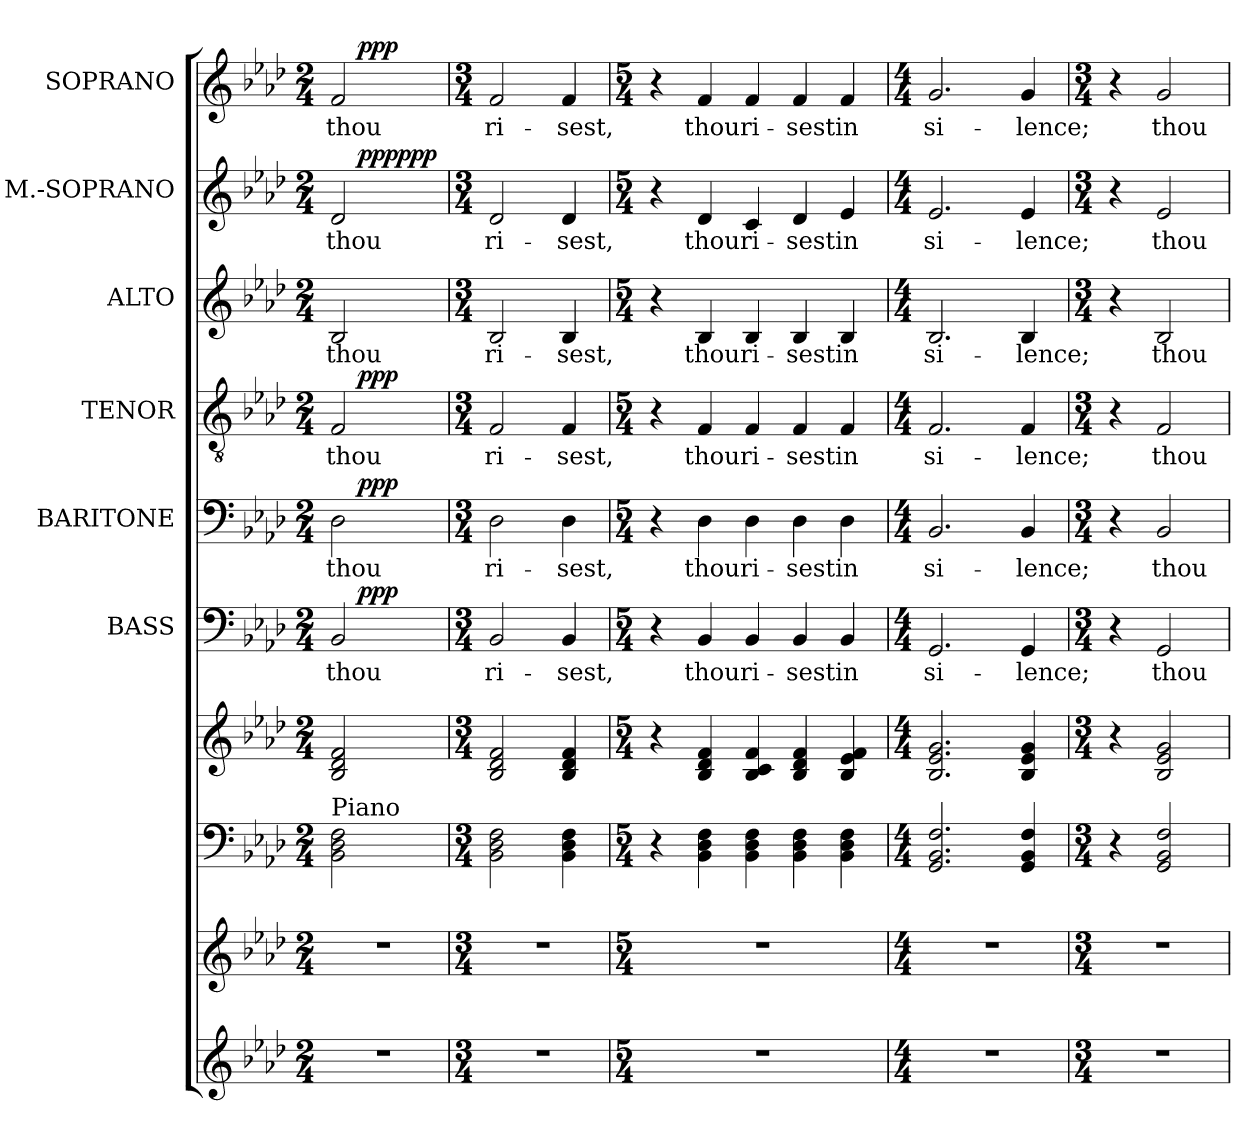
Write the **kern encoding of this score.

**kern	**kern	**kern	**kern	**kern	**text	**dynam	**kern	**text	**dynam	**kern	**text	**dynam	**kern	**text	**kern	**text	**dynam	**kern	**text	**dynam
*part10	*part9	*part8	*part7	*part6	*part6	*part6	*part5	*part5	*part5	*part4	*part4	*part4	*part3	*part3	*part2	*part2	*part2	*part1	*part1	*part1
*staff10	*staff9	*staff8	*staff7	*staff6	*staff6	*staff6	*staff5	*staff5	*staff5	*staff4	*staff4	*staff4	*staff3	*staff3	*staff2	*staff2	*staff2	*staff1	*staff1	*staff1
*	*	*	*	*I"BASS	*	*	*I"BARITONE	*	*	*I"TENOR	*	*	*I"ALTO	*	*I"M.-SOPRANO	*	*	*I"SOPRANO	*	*
!!LO:PB:g=z
*clefG2	*clefG2	*clefF4	*clefG2	*clefF4	*	*	*clefF4	*	*	*clefGv2	*	*	*clefG2	*	*clefG2	*	*	*clefG2	*	*
*k[b-e-a-d-]	*k[b-e-a-d-]	*k[b-e-a-d-]	*k[b-e-a-d-]	*k[b-e-a-d-]	*	*	*k[b-e-a-d-]	*	*	*k[b-e-a-d-]	*	*	*k[b-e-a-d-]	*	*k[b-e-a-d-]	*	*	*k[b-e-a-d-]	*	*
*A-:	*A-:	*A-:	*A-:	*A-:	*	*	*A-:	*	*	*A-:	*	*	*A-:	*	*A-:	*	*	*A-:	*	*
*M2/4	*M2/4	*M2/4	*M2/4	*M2/4	*	*	*M2/4	*	*	*M2/4	*	*	*M2/4	*	*M2/4	*	*	*M2/4	*	*
=1	=1	=1	=1	=1	=1	=1	=1	=1	=1	=1	=1	=1	=1	=1	=1	=1	=1	=1	=1	=1
!	!	!LO:TX:a:t=Piano	!	!	!	!	!	!	!	!	!	!	!	!	!	!	!	!	!	!
!	!	!	!	!	!LO:LY:b	!	!	!LO:LY:b	!	!	!LO:LY:b	!	!	!LO:LY:b	!	!LO:LY:b	!	!	!LO:LY:b	!
*	*	*	*	*^	*	*	*^	*	*	*^	*	*	*	*	*^	*	*	*^	*	*
2r	2r	2BB-\ 2D-\ 2F\	2B-/ 2d-/ 2f/	2BB-/	16.ryy	thou	.	2D-\	16.ryy	thou	.	2F/	16.ryy	thou	.	2B-/	thou	2d-/	16.ryy	thou	.	2f/	16.ryy	thou	.
!	!	!	!	!	!	!	!LO:DY:a	!	!	!	!LO:DY:a	!	!	!	!LO:DY:a	!	!	!	!	!	!LO:DY:a	!	!	!	!
!	!	!	!	!	!	!	!	!	!	!	!	!	!	!	!	!	!	!	!	!	!LO:DY:n=1:b	!	!	!	!LO:DY:a
.	.	.	.	.	4ryy	.	ppp	.	4ryy	.	ppp	.	4ryy	.	ppp	.	.	.	4ryy	.	ppp ppp	.	4ryy	.	ppp
.	.	.	.	.	8ryy	.	.	.	8ryy	.	.	.	8ryy	.	.	.	.	.	8ryy	.	.	.	8ryy	.	.
.	.	.	.	.	32ryy	.	.	.	32ryy	.	.	.	32ryy	.	.	.	.	.	32ryy	.	.	.	32ryy	.	.
*	*	*	*	*v	*v	*	*	*	*	*	*	*v	*v	*	*	*	*	*v	*v	*	*	*v	*v	*	*
*	*	*	*	*	*	*	*v	*v	*	*	*	*	*	*	*	*	*	*	*	*	*
=2	=2	=2	=2	=2	=2	=2	=2	=2	=2	=2	=2	=2	=2	=2	=2	=2	=2	=2	=2	=2
*M3/4	*M3/4	*M3/4	*M3/4	*M3/4	*	*	*M3/4	*	*	*M3/4	*	*	*M3/4	*	*M3/4	*	*	*M3/4	*	*
*	*	*	*	*^	*	*	*^	*	*	*^	*	*	*	*	*^	*	*	*^	*	*
!	!	!	!	!	!	!LO:LY:b	!	!	!	!LO:LY:b	!	!	!	!LO:LY:b	!	!	!LO:LY:b	!	!	!LO:LY:b	!	!	!	!LO:LY:b	!
*	*	*	*	*v	*v	*	*	*	*	*	*	*v	*v	*	*	*	*	*v	*v	*	*	*v	*v	*	*
*	*	*	*	*	*	*	*v	*v	*	*	*	*	*	*	*	*	*	*	*	*	*
2.r	2.r	2BB-\ 2D-\ 2F\	2B-/ 2d-/ 2f/	2BB-/	ri-	.	2D-\	ri-	.	2F/	ri-	.	2B-/	ri-	2d-/	ri-	.	2f/	ri-	.
!	!	!	!	!	!LO:LY:b	!	!	!LO:LY:b	!	!	!LO:LY:b	!	!	!LO:LY:b	!	!LO:LY:b	!	!	!LO:LY:b	!
.	.	4BB-\ 4D-\ 4F\	4B-/ 4d-/ 4f/	4BB-/	-sest,	.	4D-\	-sest,	.	4F/	-sest,	.	4B-/	-sest,	4d-/	-sest,	.	4f/	-sest,	.
=3	=3	=3	=3	=3	=3	=3	=3	=3	=3	=3	=3	=3	=3	=3	=3	=3	=3	=3	=3	=3
*M5/4	*M5/4	*M5/4	*M5/4	*M5/4	*	*	*M5/4	*	*	*M5/4	*	*	*M5/4	*	*M5/4	*	*	*M5/4	*	*
4%5r	4%5r	4r	4r	4r	.	.	4r	.	.	4r	.	.	4r	.	4r	.	.	4r	.	.
!	!	!	!	!	!LO:LY:b	!	!	!LO:LY:b	!	!	!LO:LY:b	!	!	!LO:LY:b	!	!LO:LY:b	!	!	!LO:LY:b	!
.	.	4BB-\ 4D-\ 4F\	4B-/ 4d-/ 4f/	4BB-/	thou	.	4D-\	thou	.	4F/	thou	.	4B-/	thou	4d-/	thou	.	4f/	thou	.
!	!	!	!	!	!LO:LY:b	!	!	!LO:LY:b	!	!	!LO:LY:b	!	!	!LO:LY:b	!	!LO:LY:b	!	!	!LO:LY:b	!
.	.	4BB-\ 4D-\ 4F\	4B-/ 4c/ 4f/	4BB-/	ri-	.	4D-\	ri-	.	4F/	ri-	.	4B-/	ri-	4c/	ri-	.	4f/	ri-	.
!	!	!	!	!	!LO:LY:b	!	!	!LO:LY:b	!	!	!LO:LY:b	!	!	!LO:LY:b	!	!LO:LY:b	!	!	!LO:LY:b	!
.	.	4BB-\ 4D-\ 4F\	4B-/ 4d-/ 4f/	4BB-/	-sest	.	4D-\	-sest	.	4F/	-sest	.	4B-/	-sest	4d-/	-sest	.	4f/	-sest	.
!	!	!	!	!	!LO:LY:b	!	!	!LO:LY:b	!	!	!LO:LY:b	!	!	!LO:LY:b	!	!LO:LY:b	!	!	!LO:LY:b	!
.	.	4BB-\ 4D-\ 4F\	4B-/ 4e-/ 4f/	4BB-/	in	.	4D-\	in	.	4F/	in	.	4B-/	in	4e-/	in	.	4f/	in	.
=4	=4	=4	=4	=4	=4	=4	=4	=4	=4	=4	=4	=4	=4	=4	=4	=4	=4	=4	=4	=4
*M4/4	*M4/4	*M4/4	*M4/4	*M4/4	*	*	*M4/4	*	*	*M4/4	*	*	*M4/4	*	*M4/4	*	*	*M4/4	*	*
!	!	!	!	!	!LO:LY:b	!	!	!LO:LY:b	!	!	!LO:LY:b	!	!	!LO:LY:b	!	!LO:LY:b	!	!	!LO:LY:b	!
1r	1r	2.GG/ 2.BB-/ 2.F/	2.B-/ 2.e-/ 2.g/	2.GG/	si-	.	2.BB-/	si-	.	2.F/	si-	.	2.B-/	si-	2.e-/	si-	.	2.g/	si-	.
!	!	!	!	!	!LO:LY:b	!	!	!LO:LY:b	!	!	!LO:LY:b	!	!	!LO:LY:b	!	!LO:LY:b	!	!	!LO:LY:b	!
.	.	4GG/ 4BB-/ 4F/	4B-/ 4e-/ 4g/	4GG/	-lence;	.	4BB-/	-lence;	.	4F/	-lence;	.	4B-/	-lence;	4e-/	-lence;	.	4g/	-lence;	.
=5	=5	=5	=5	=5	=5	=5	=5	=5	=5	=5	=5	=5	=5	=5	=5	=5	=5	=5	=5	=5
*M3/4	*M3/4	*M3/4	*M3/4	*M3/4	*	*	*M3/4	*	*	*M3/4	*	*	*M3/4	*	*M3/4	*	*	*M3/4	*	*
2.r	2.r	4r	4r	4r	.	.	4r	.	.	4r	.	.	4r	.	4r	.	.	4r	.	.
!	!	!	!	!	!LO:LY:b	!	!	!LO:LY:b	!	!	!LO:LY:b	!	!	!LO:LY:b	!	!LO:LY:b	!	!	!LO:LY:b	!
.	.	2GG/ 2BB-/ 2F/	2B-/ 2e-/ 2g/	2GG/	thou	.	2BB-/	thou	.	2F/	thou	.	2B-/	thou	2e-/	thou	.	2g/	thou	.
=	=	=	=	=	=	=	=	=	=	=	=	=	=	=	=	=	=	=	=	=
*-	*-	*-	*-	*-	*-	*-	*-	*-	*-	*-	*-	*-	*-	*-	*-	*-	*-	*-	*-	*-
